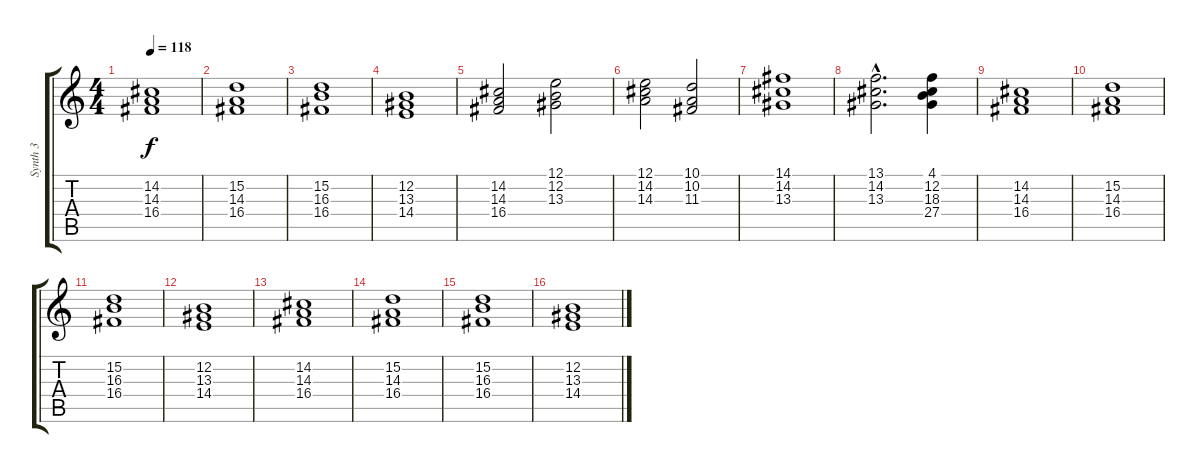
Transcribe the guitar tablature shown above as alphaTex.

\track ("Synth 3" "Synth 3") {instrument pad8sweep}
\staff {score tabs}
\tuning (E4 B3 G3 D3 A2 E2) {hide}
\ts (4 4)
\tempo 118
\clef g2
\ks c
(14.2 14.3 16.4).1{dy f} |
(15.2 14.3 16.4).1 |
(15.2 16.3 16.4).1 |
(12.2 13.3 14.4).1 |
(14.2 14.3 16.4).2 (12.1 12.2 13.3).2 |
(12.1 14.2 14.3).2 (10.1 10.2 11.3).2 |
(14.1 14.2 13.3).1 |
(13.1{hac} 14.2{hac} 13.3{hac}).2{d} (4.1 12.2 18.3 27.4).4 |
(14.2 14.3 16.4).1 |
(15.2 14.3 16.4).1 |
(15.2 16.3 16.4).1 |
(12.2 13.3 14.4).1 |
(14.2 14.3 16.4).1 |
(15.2 14.3 16.4).1 |
(15.2 16.3 16.4).1 |
(12.2 13.3 14.4).1
